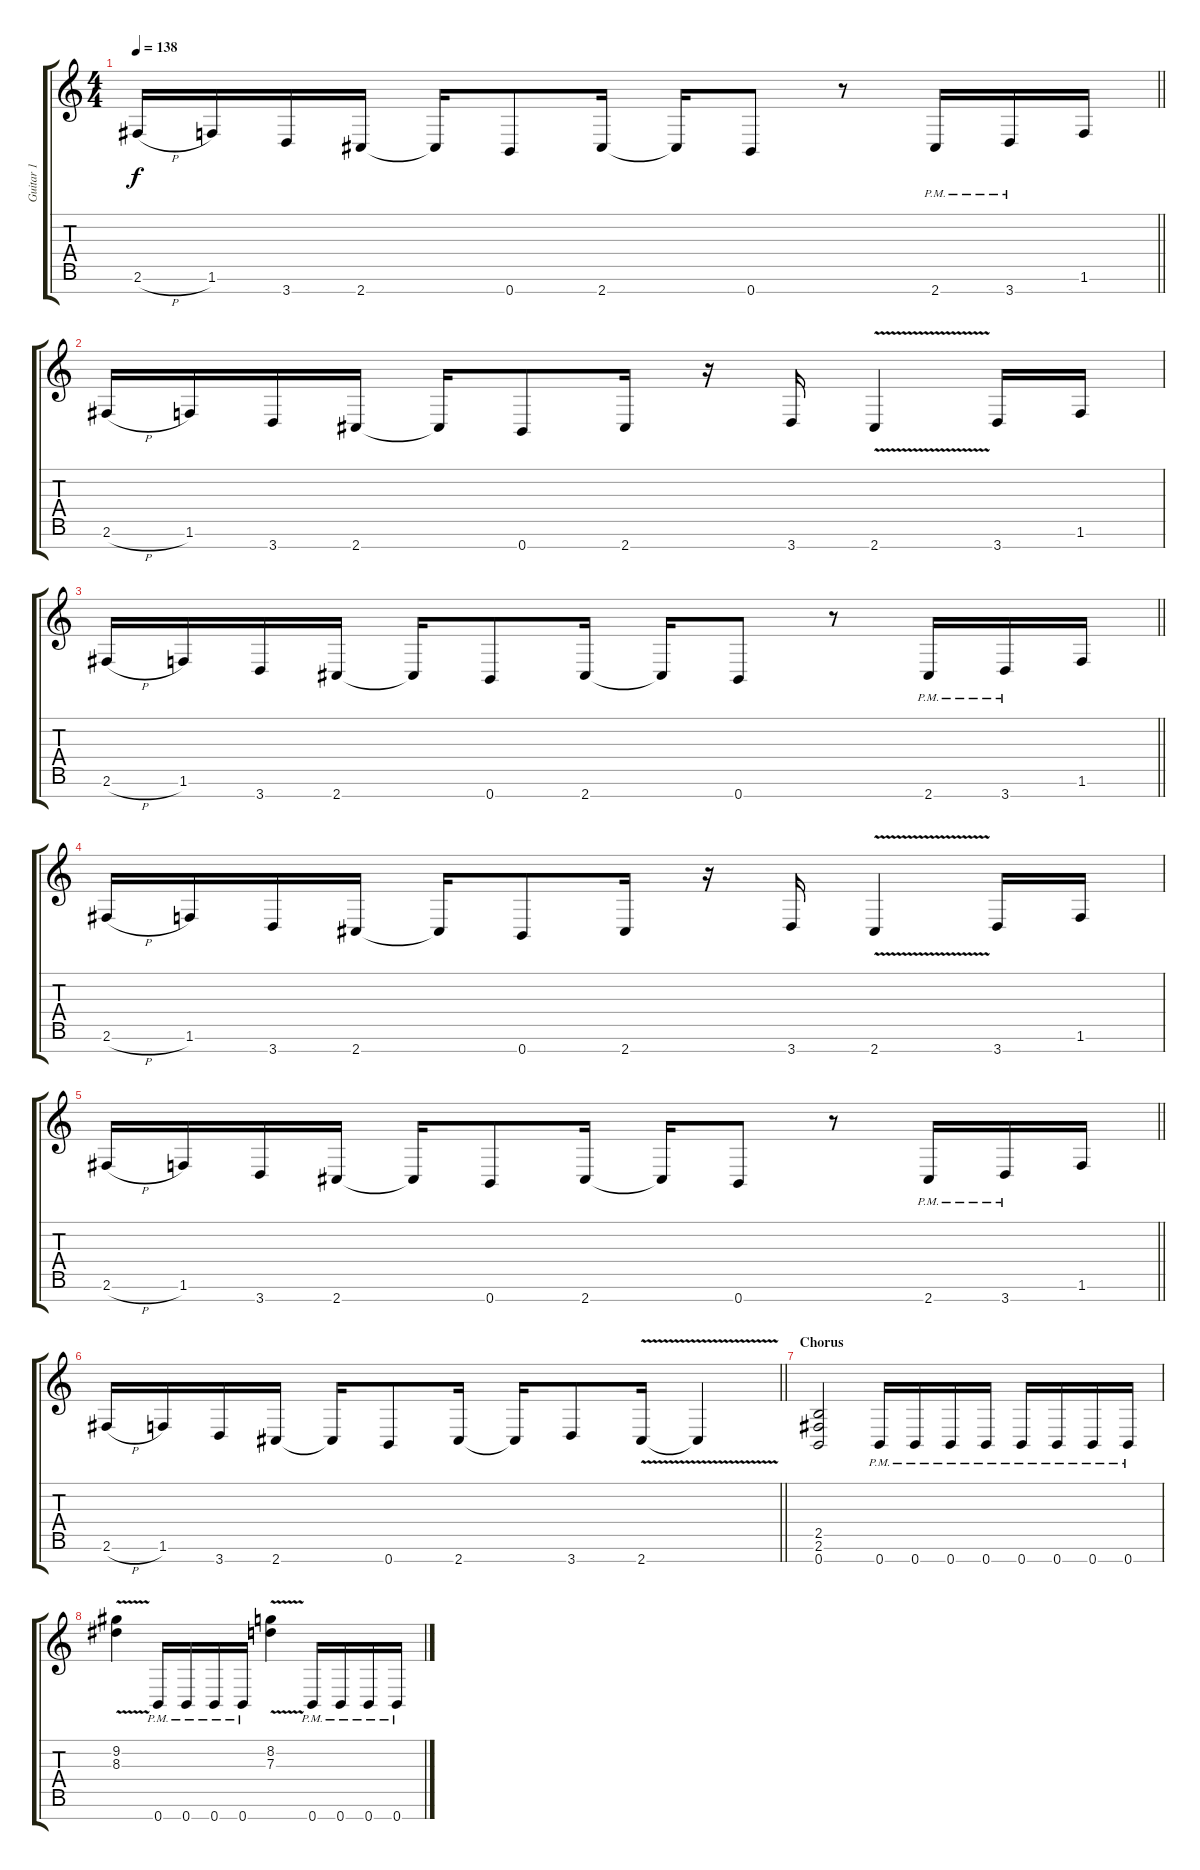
\track ("Guitar 1" "Guitar 1") {instrument distortionguitar}
\staff {score tabs}
\tuning (E4 B3 G3 D3 A2 E2 B1) {hide}
\ts (4 4)
\tempo 138
\clef g2
\barLineRight lightlight
\ks c
2.6{h}.16{dy f} 1.6.16 3.7.16 2.7.16 2.7{t}.16 0.7.8 2.7.16 2.7{t}.16 0.7.8 r.8 2.7{pm}.16 3.7{pm}.16 1.6.16 |
2.6{h}.16 1.6.16 3.7.16 2.7.16 2.7{t}.16 0.7.8 2.7.16 r.16 3.7.16 2.7{v}.4 3.7.16 1.6.16 |
\barLineRight lightlight
2.6{h}.16 1.6.16 3.7.16 2.7.16 2.7{t}.16 0.7.8 2.7.16 2.7{t}.16 0.7.8 r.8 2.7{pm}.16 3.7{pm}.16 1.6.16 |
2.6{h}.16 1.6.16 3.7.16 2.7.16 2.7{t}.16 0.7.8 2.7.16 r.16 3.7.16 2.7{v}.4 3.7.16 1.6.16 |
\barLineRight lightlight
2.6{h}.16 1.6.16 3.7.16 2.7.16 2.7{t}.16 0.7.8 2.7.16 2.7{t}.16 0.7.8 r.8 2.7{pm}.16 3.7{pm}.16 1.6.16 |
\barLineRight lightlight
2.6{h}.16 1.6.16 3.7.16 2.7.16 2.7{t}.16 0.7.8 2.7.16 2.7{t}.16 3.7.8 2.7{v}.16 2.7{t}.4 |
\section ("" "Chorus")
(2.5 2.6 0.7).2 0.7{pm}.16 0.7{pm}.16 0.7{pm}.16 0.7{pm}.16 0.7{pm}.16 0.7{pm}.16 0.7{pm}.16 0.7{pm}.16 |
(9.2{v} 8.3{v}).4 0.7{pm}.16 0.7{pm}.16 0.7{pm}.16 0.7{pm}.16 (8.2{v} 7.3{v}).4 0.7{pm}.16 0.7{pm}.16 0.7{pm}.16 0.7{pm}.16
